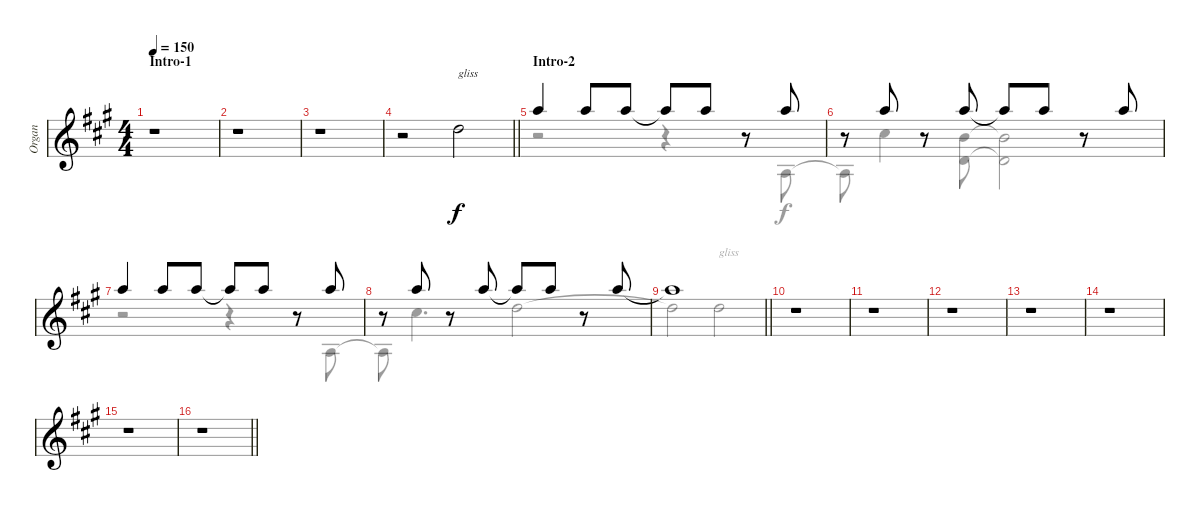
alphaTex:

\track ("Organ" "Organ") {instrument drawbarorgan}
\staff {score}
\tuning (E4 B3 G3 D3 A2 E2 B1) {hide}
\voice
\ts (4 4)
\section ("" "Intro-1")
\tempo 150
\clef g2
\ks a
r.1{dy f instrument drawbarorgan} |
r.1 |
r.1 |
\barLineRight lightlight
r.2 10.1.2{txt "gliss"} |
\section ("" "Intro-2")
17.1.4 17.1.8 17.1.8 17.1{t}.8 17.1.8 r.8 17.1.8 |
r.8 17.1.8 r.8 17.1.8 17.1{t}.8 17.1.8 r.8 17.1.8 |
17.1.4 17.1.8 17.1.8 17.1{t}.8 17.1.8 r.8 17.1.8 |
r.8 17.1.8 r.8 17.1.8 17.1{t}.8 17.1.8 r.8 17.1.8 |
\barLineRight lightlight
17.1{t}.1 |
\section ("" "")
r.1 |
r.1 |
r.1 |
r.1 |
r.1 |
r.1 |
\barLineRight lightlight
r.1
\voice
\clef g2
\ottava regular
\simile none
\ks a
|
|
|
\barLineRight lightlight
|
r.2 r.4 r.8 2.3.8 |
2.3{t}.8{dy f} 9.1.4 (7.1 3.2).8 (7.1{t} 3.2{t}).2 |
r.2 r.4 r.8 2.3.8 |
2.3{t}.8 9.1.4{d} 10.1.2 |
\barLineRight lightlight
10.1{t}.2 10.1.2{txt "gliss"} |
|
|
|
|
|
|
\barLineRight lightlight
